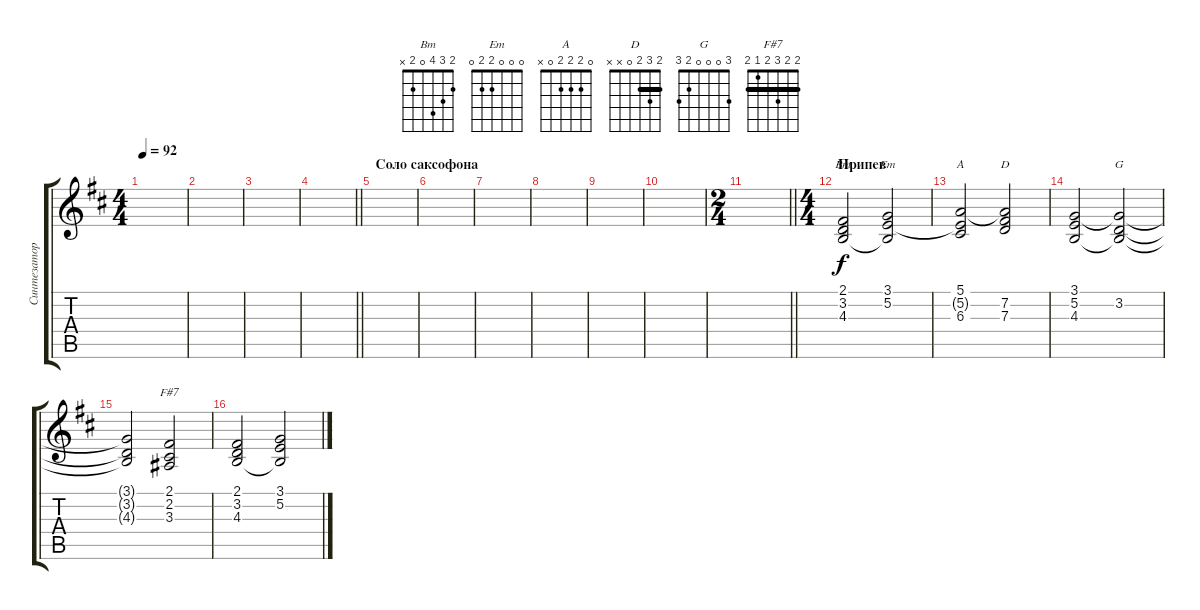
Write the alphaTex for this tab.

\track ("Синтезатор 2" "Синтезатор") {instrument reversecymbal}
\staff {score tabs}
\tuning (E4 B3 G3 D3 A2 E2) {hide}
\chord ("Bm" 2 3 4 0 2 x)
\chord ("Em" 0 0 0 2 2 0)
\chord ("A" 0 2 2 2 0 x)
\chord ("D" 2 3 2 0 x x) {barre 2}
\chord ("G" 3 0 0 0 2 3)
\chord ("F#7" 2 2 3 2 1 2) {barre 2}
\ts (4 4)
\tempo 92
\clef g2
\ks bminor
|
|
|
\barLineRight lightlight
|
\section ("" "Соло саксофона")
|
|
|
|
|
|
\ts (2 4)
\barLineRight lightlight
|
\ts (4 4)
\section ("" "Припев")
(2.1 3.2 4.3).2{ch "Bm" volume 8 instrument stringensemble1} (3.1 5.2 4.3{t}).2{ch "Em"} |
(5.1 5.2{t} 6.3).2{ch "A"} (5.1{t} 7.2 7.3).2{ch "D"} |
(3.1 5.2 4.3).2 (3.1{t} 3.2 4.3{t}).2{ch "G"} |
(3.1{t} 3.2{t} 4.3{t}).2 (2.1 2.2 3.3).2{ch "F#7"} |
(2.1 3.2 4.3).2 (3.1 5.2 4.3{t}).2
